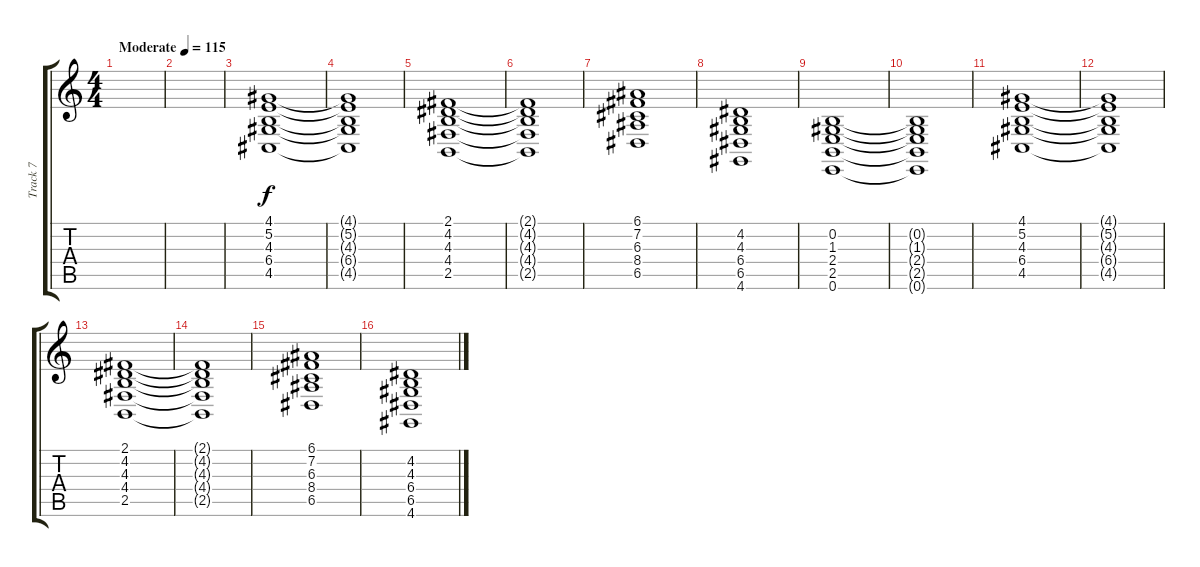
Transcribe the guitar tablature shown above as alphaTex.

\track ("Track 7" "Track 7") {instrument acousticgrandpiano}
\staff {score tabs}
\tuning (E4 B3 G3 D3 A2 E2) {hide}
\ts (4 4)
\tempo (115 "Moderate")
\clef g2
\ks c
|
|
(4.1 5.2 4.3 6.4 4.5).1 |
(4.1{t} 5.2{t} 4.3{t} 6.4{t} 4.5{t}).1 |
(2.1 4.2 4.3 4.4 2.5).1 |
(2.1{t} 4.2{t} 4.3{t} 4.4{t} 2.5{t}).1 |
(6.1 7.2 6.3 8.4 6.5).1 |
(4.2 4.3 6.4 6.5 4.6).1 |
(0.2 1.3 2.4 2.5 0.6).1 |
(0.2{t} 1.3{t} 2.4{t} 2.5{t} 0.6{t}).1 |
(4.1 5.2 4.3 6.4 4.5).1 |
(4.1{t} 5.2{t} 4.3{t} 6.4{t} 4.5{t}).1 |
(2.1 4.2 4.3 4.4 2.5).1 |
(2.1{t} 4.2{t} 4.3{t} 4.4{t} 2.5{t}).1 |
(6.1 7.2 6.3 8.4 6.5).1 |
(4.2 4.3 6.4 6.5 4.6).1
